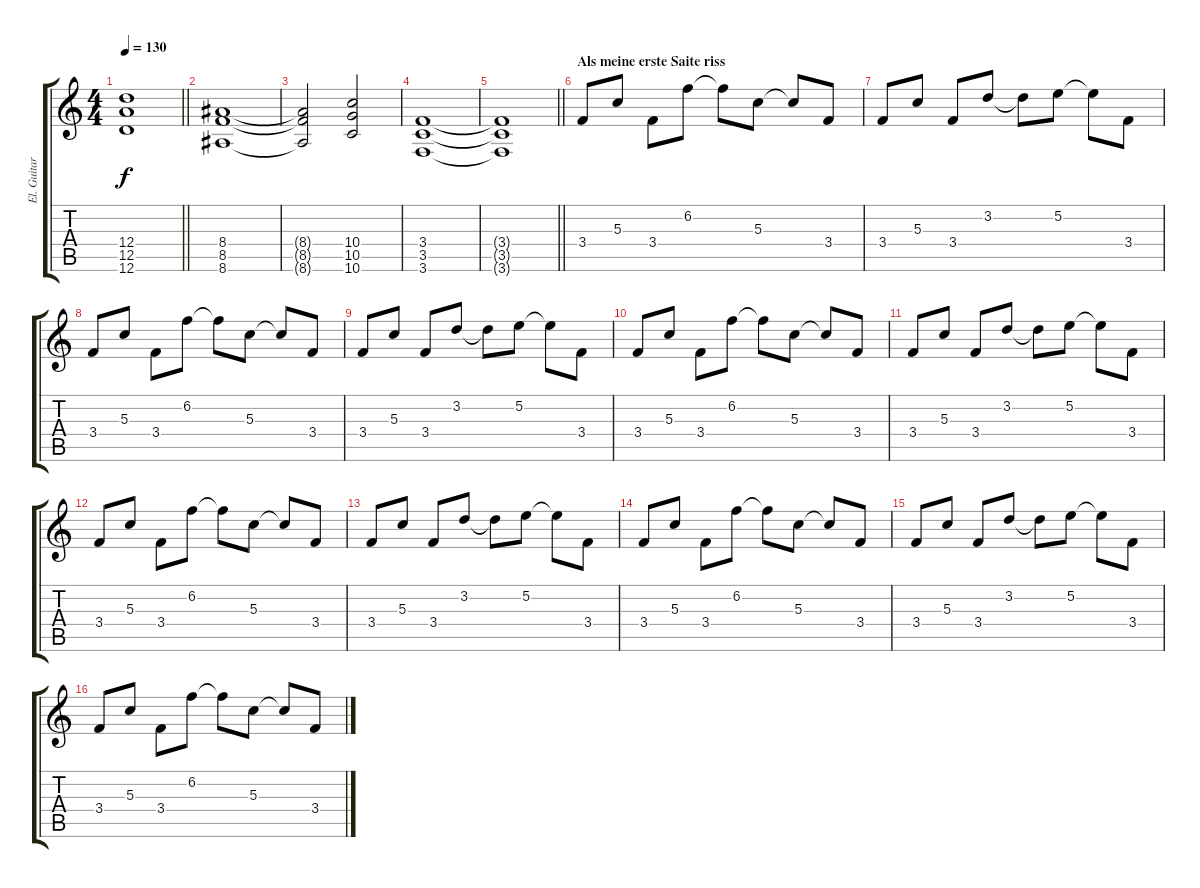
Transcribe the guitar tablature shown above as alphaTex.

\track ("El. Guitar" "El. Guitar") {instrument overdrivenguitar}
\staff {score tabs}
\tuning (E4 B3 G3 D3 A2 D2) {hide}
\ts (4 4)
\tempo 130
\clef g2
\barLineRight lightlight
\ks c
(12.4{t} 12.5{t} 12.6{t}).1{dy f} |
(8.4 8.5 8.6).1 |
(8.4{t} 8.5{t} 8.6{t}).2 (10.4 10.5 10.6).2 |
(3.4 3.5 3.6).1 |
\barLineRight lightlight
(3.4{t} 3.5{t} 3.6{t}).1 |
\section ("" "Als meine erste Saite riss")
3.4.8 5.3.8 3.4.8 6.2.8 6.2{t}.8 5.3.8 5.3{t}.8 3.4.8 |
3.4.8 5.3.8 3.4.8 3.2.8 3.2{t}.8 5.2.8 5.2{t}.8 3.4.8 |
3.4.8 5.3.8 3.4.8 6.2.8 6.2{t}.8 5.3.8 5.3{t}.8 3.4.8 |
3.4.8 5.3.8 3.4.8 3.2.8 3.2{t}.8 5.2.8 5.2{t}.8 3.4.8 |
3.4.8 5.3.8 3.4.8 6.2.8 6.2{t}.8 5.3.8 5.3{t}.8 3.4.8 |
3.4.8 5.3.8 3.4.8 3.2.8 3.2{t}.8 5.2.8 5.2{t}.8 3.4.8 |
3.4.8 5.3.8 3.4.8 6.2.8 6.2{t}.8 5.3.8 5.3{t}.8 3.4.8 |
3.4.8 5.3.8 3.4.8 3.2.8 3.2{t}.8 5.2.8 5.2{t}.8 3.4.8 |
3.4.8 5.3.8 3.4.8 6.2.8 6.2{t}.8 5.3.8 5.3{t}.8 3.4.8 |
3.4.8 5.3.8 3.4.8 3.2.8 3.2{t}.8 5.2.8 5.2{t}.8 3.4.8 |
3.4.8 5.3.8 3.4.8 6.2.8 6.2{t}.8 5.3.8 5.3{t}.8 3.4.8
